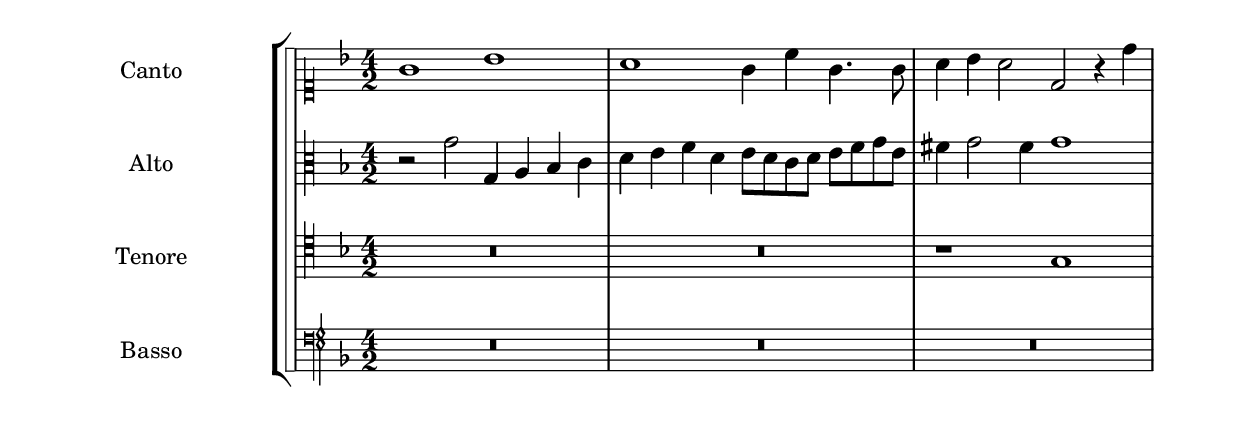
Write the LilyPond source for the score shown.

\version "2.16.0"
\include "english.ly"

\include "../../include/macros.ly" 

cantoI = \relative c'' {
    \fourTwoCommonTime
    \key f \major
    \clef "petrucci-c1"

    g1 bf | a g4 c g4. g8 | a4 bf a2 d, r4 d' |
}

altoI = \relative c'' {
    \fourTwoCommonTime
    \key f \major
    \clef "petrucci-c3"

    r2 g g,4 a bf c | d e f d e8([ d c d] e[ f g e] | 

    fs4 g2 fs4) g1 | 
}

tenoreI = \relative c' {
    \fourTwoCommonTime
    \key f \major
    \clef "petrucci-c4"

    R\breve*2 | r1 g | 
}


bassoI = \relative c {
    \fourTwoCommonTime
    \key f \major
    \clef "petrucci-f4"

    R\breve*3 
}


    
\layout {
    ragged-bottom = ##t
    \context {
    }
    indent = 4\cm
    incipit-width = 2\cm
}
   \score {
        \new StaffGroup \with {
          systemStartDelimiter = #'SystemStartSquare
        } <<
            \new ChoirStaff = choirStaff <<
                \new Voice << 
                    \override Slur #'transparent = ##t 
                    \set Staff.instrumentName = #"Canto"
                    \cantoI 
                >>
                \new Voice << 
                    \override Slur #'transparent = ##t 
                    \set Staff.instrumentName = #"Alto"
                    \altoI 
                >>
                \new Voice << 
                    \set Staff.instrumentName = #"Tenore"
                    \tenoreI 
                >>
                \new Voice << 
                    \set Staff.instrumentName = #"Basso"
                    \bassoI 
                >>
            >>
        >>
}



